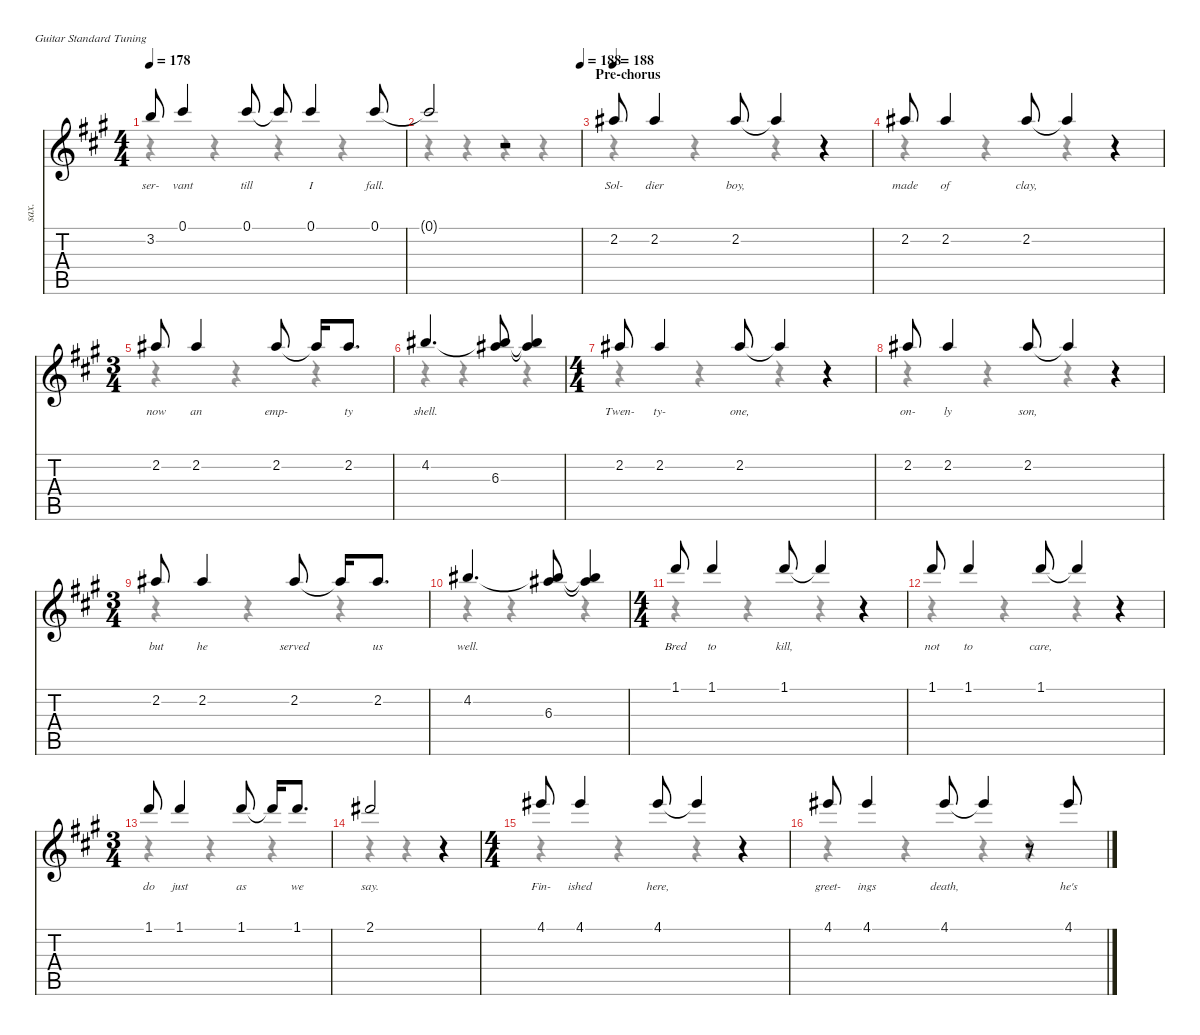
\defaultSystemsLayout 4
\hideDynamics
\bracketExtendMode nobrackets
\otherSystemsTrackNameOrientation horizontal
\track ("James Hetfield (Vocals)" "sax.") {instrument baritonesax}
\staff {score tabs}
\tuning (E4 B3 G3 D3 A2 E2)
\displaytranspose 21
\voice
\ts (4 4)
\tempo 178
\clef g2
\ks a
3.2{acc forcenatural}.8{lyrics (0 "ser-") lyrics (1 "") lyrics (2 "") lyrics (3 "") lyrics (4 "") dy f beam Up} 0.1{acc #}.4{lyrics (0 "vant") lyrics (1 "") lyrics (2 "") lyrics (3 "") lyrics (4 "") beam Up} 0.1{acc #}.8{lyrics (0 "till") lyrics (1 "") lyrics (2 "") lyrics (3 "") lyrics (4 "") beam Up} 0.1{t acc #}.8{beam Up} 0.1{acc #}.4{lyrics (0 "I") lyrics (1 "") lyrics (2 "") lyrics (3 "") lyrics (4 "") beam Up} 0.1{acc #}.8{lyrics (0 "fall.") lyrics (1 "") lyrics (2 "") lyrics (3 "") lyrics (4 "") beam Up} |
\tempo (188 1)
0.1{t acc #}.2{beam Up} r.2{beam Up} |
\section ("" "Pre-chorus")
\tempo 188
2.2{acc #}.8{lyrics (0 "Sol-") lyrics (1 "") lyrics (2 "") lyrics (3 "") lyrics (4 "") beam Up} 2.2{acc #}.4{lyrics (0 "dier") lyrics (1 "") lyrics (2 "") lyrics (3 "") lyrics (4 "") beam Up} 2.2{acc #}.8{lyrics (0 "boy,") lyrics (1 "") lyrics (2 "") lyrics (3 "") lyrics (4 "") beam Up} 2.2{t acc #}.4{beam Up} r.4{beam Up} |
2.2{acc #}.8{lyrics (0 "made") lyrics (1 "") lyrics (2 "") lyrics (3 "") lyrics (4 "") beam Up} 2.2{acc #}.4{lyrics (0 "of") lyrics (1 "") lyrics (2 "") lyrics (3 "") lyrics (4 "") beam Up} 2.2{acc #}.8{lyrics (0 "clay,") lyrics (1 "") lyrics (2 "") lyrics (3 "") lyrics (4 "") beam Up} 2.2{t acc #}.4{beam Up} r.4{beam Up} |
\ts (3 4)
\beaming (8 3 1 1 1)
2.2{acc #}.8{lyrics (0 "now") lyrics (1 "") lyrics (2 "") lyrics (3 "") lyrics (4 "") beam Up} 2.2{acc #}.4{lyrics (0 "an") lyrics (1 "") lyrics (2 "") lyrics (3 "") lyrics (4 "") beam Up} 2.2{acc #}.8{lyrics (0 "emp-") lyrics (1 "") lyrics (2 "") lyrics (3 "") lyrics (4 "") beam Up} 2.2{t acc #}.16{beam Up} 2.2{acc #}.8{d lyrics (0 "ty") lyrics (1 "") lyrics (2 "") lyrics (3 "") lyrics (4 "") beam Up} |
4.2{acc #}.4{d lyrics (0 "shell.") lyrics (1 "") lyrics (2 "") lyrics (3 "") lyrics (4 "") beam Up} (6.3{acc #} 4.2{t acc #}).8{lyrics (0 " ") lyrics (1 "") lyrics (2 "") lyrics (3 "") lyrics (4 "") dy mp beam Up} (4.2{t acc #} 6.3{t acc #}).4{dy f beam Up} |
\ts (4 4)
\beaming (8 2 2 2 2)
2.2{acc #}.8{lyrics (0 "Twen-") lyrics (1 "") lyrics (2 "") lyrics (3 "") lyrics (4 "") beam Up} 2.2{acc #}.4{lyrics (0 "ty-") lyrics (1 "") lyrics (2 "") lyrics (3 "") lyrics (4 "") beam Up} 2.2{acc #}.8{lyrics (0 "one,") lyrics (1 "") lyrics (2 "") lyrics (3 "") lyrics (4 "") beam Up} 2.2{t acc #}.4{beam Up} r.4{beam Up} |
2.2{acc #}.8{lyrics (0 "on-") lyrics (1 "") lyrics (2 "") lyrics (3 "") lyrics (4 "") beam Up} 2.2{acc #}.4{lyrics (0 "ly") lyrics (1 "") lyrics (2 "") lyrics (3 "") lyrics (4 "") beam Up} 2.2{acc #}.8{lyrics (0 "son,") lyrics (1 "") lyrics (2 "") lyrics (3 "") lyrics (4 "") beam Up} 2.2{t acc #}.4{beam Up} r.4{beam Up} |
\ts (3 4)
\beaming (8 3 1 1 1)
2.2{acc #}.8{lyrics (0 "but") lyrics (1 "") lyrics (2 "") lyrics (3 "") lyrics (4 "") beam Up} 2.2{acc #}.4{lyrics (0 "he") lyrics (1 "") lyrics (2 "") lyrics (3 "") lyrics (4 "") beam Up} 2.2{acc #}.8{lyrics (0 "served") lyrics (1 "") lyrics (2 "") lyrics (3 "") lyrics (4 "") beam Up} 2.2{t acc #}.16{beam Up} 2.2{acc #}.8{d lyrics (0 "us") lyrics (1 "") lyrics (2 "") lyrics (3 "") lyrics (4 "") beam Up} |
4.2{acc #}.4{d lyrics (0 "well.") lyrics (1 "") lyrics (2 "") lyrics (3 "") lyrics (4 "") beam Up} (6.3{acc #} 4.2{t acc #}).8{lyrics (0 " ") lyrics (1 "") lyrics (2 "") lyrics (3 "") lyrics (4 "") dy mp beam Up} (4.2{t acc #} 6.3{t acc #}).4{dy f beam Up} |
\ts (4 4)
\beaming (8 2 2 2 2)
1.1{acc forcenatural}.8{lyrics (0 "Bred") lyrics (1 "") lyrics (2 "") lyrics (3 "") lyrics (4 "") beam Up} 1.1{acc forcenatural}.4{lyrics (0 "to") lyrics (1 "") lyrics (2 "") lyrics (3 "") lyrics (4 "") beam Up} 1.1{acc forcenatural}.8{lyrics (0 "kill,") lyrics (1 "") lyrics (2 "") lyrics (3 "") lyrics (4 "") beam Up} 1.1{t acc forcenatural}.4{beam Up} r.4{beam Up} |
1.1{acc forcenatural}.8{lyrics (0 "not") lyrics (1 "") lyrics (2 "") lyrics (3 "") lyrics (4 "") beam Up} 1.1{acc forcenatural}.4{lyrics (0 "to") lyrics (1 "") lyrics (2 "") lyrics (3 "") lyrics (4 "") beam Up} 1.1{acc forcenatural}.8{lyrics (0 "care,") lyrics (1 "") lyrics (2 "") lyrics (3 "") lyrics (4 "") beam Up} 1.1{t acc forcenatural}.4{beam Up} r.4{beam Up} |
\ts (3 4)
\beaming (8 3 1 1 1)
1.1{acc forcenatural}.8{lyrics (0 "do") lyrics (1 "") lyrics (2 "") lyrics (3 "") lyrics (4 "") beam Up} 1.1{acc forcenatural}.4{lyrics (0 "just") lyrics (1 "") lyrics (2 "") lyrics (3 "") lyrics (4 "") beam Up} 1.1{acc forcenatural}.8{lyrics (0 "as") lyrics (1 "") lyrics (2 "") lyrics (3 "") lyrics (4 "") beam Up} 1.1{t acc forcenatural}.16{beam Up} 1.1{acc forcenatural}.8{d lyrics (0 "we") lyrics (1 "") lyrics (2 "") lyrics (3 "") lyrics (4 "") beam Up} |
2.1{acc #}.2{lyrics (0 "say.") lyrics (1 "") lyrics (2 "") lyrics (3 "") lyrics (4 "") beam Up} r.4{beam Up} |
\ts (4 4)
\beaming (8 2 2 2 2)
4.1{acc #}.8{lyrics (0 "Fin-") lyrics (1 "") lyrics (2 "") lyrics (3 "") lyrics (4 "") beam Up} 4.1{acc #}.4{lyrics (0 "ished") lyrics (1 "") lyrics (2 "") lyrics (3 "") lyrics (4 "") beam Up} 4.1{acc #}.8{lyrics (0 "here,") lyrics (1 "") lyrics (2 "") lyrics (3 "") lyrics (4 "") beam Up} 4.1{t acc #}.4{beam Up} r.4{beam Up} |
4.1{acc #}.8{lyrics (0 "greet-") lyrics (1 "") lyrics (2 "") lyrics (3 "") lyrics (4 "") beam Up} 4.1{acc #}.4{lyrics (0 "ings") lyrics (1 "") lyrics (2 "") lyrics (3 "") lyrics (4 "") beam Up} 4.1{acc #}.8{lyrics (0 "death,") lyrics (1 "") lyrics (2 "") lyrics (3 "") lyrics (4 "") beam Up} 4.1{t acc #}.4{beam Up} r.8{beam Up} 4.1{acc #}.8{lyrics (0 "he's") lyrics (1 "") lyrics (2 "") lyrics (3 "") lyrics (4 "") beam Up}
\voice
\clef g2
\ottava regular
\simile none
\ks a
r.4{dy mf beam Down} r.4{beam Down} r.4{beam Down} r.4{beam Down} |
r.4{beam Down} r.4{beam Down} r.4{beam Down} r.4{beam Down} |
r.4{beam Down} r.4{beam Down} r.4{beam Down} r.4{beam Down} |
r.4{beam Down} r.4{beam Down} r.4{beam Down} r.4{beam Down} |
r.4{beam Down} r.4{beam Down} r.4{beam Down} |
r.4{beam Down} r.4{beam Down} r.4{beam Down} |
r.4{beam Down} r.4{beam Down} r.4{beam Down} r.4{beam Down} |
r.4{beam Down} r.4{beam Down} r.4{beam Down} r.4{beam Down} |
r.4{beam Down} r.4{beam Down} r.4{beam Down} |
r.4{beam Down} r.4{beam Down} r.4{beam Down} |
r.4{beam Down} r.4{beam Down} r.4{beam Down} r.4{beam Down} |
r.4{beam Down} r.4{beam Down} r.4{beam Down} r.4{beam Down} |
r.4{beam Down} r.4{beam Down} r.4{beam Down} |
r.4{beam Down} r.4{beam Down} r.4{beam Down} |
r.4{beam Down} r.4{beam Down} r.4{beam Down} r.4{beam Down} |
r.4{beam Down} r.4{beam Down} r.4{beam Down} r.4{beam Down}
